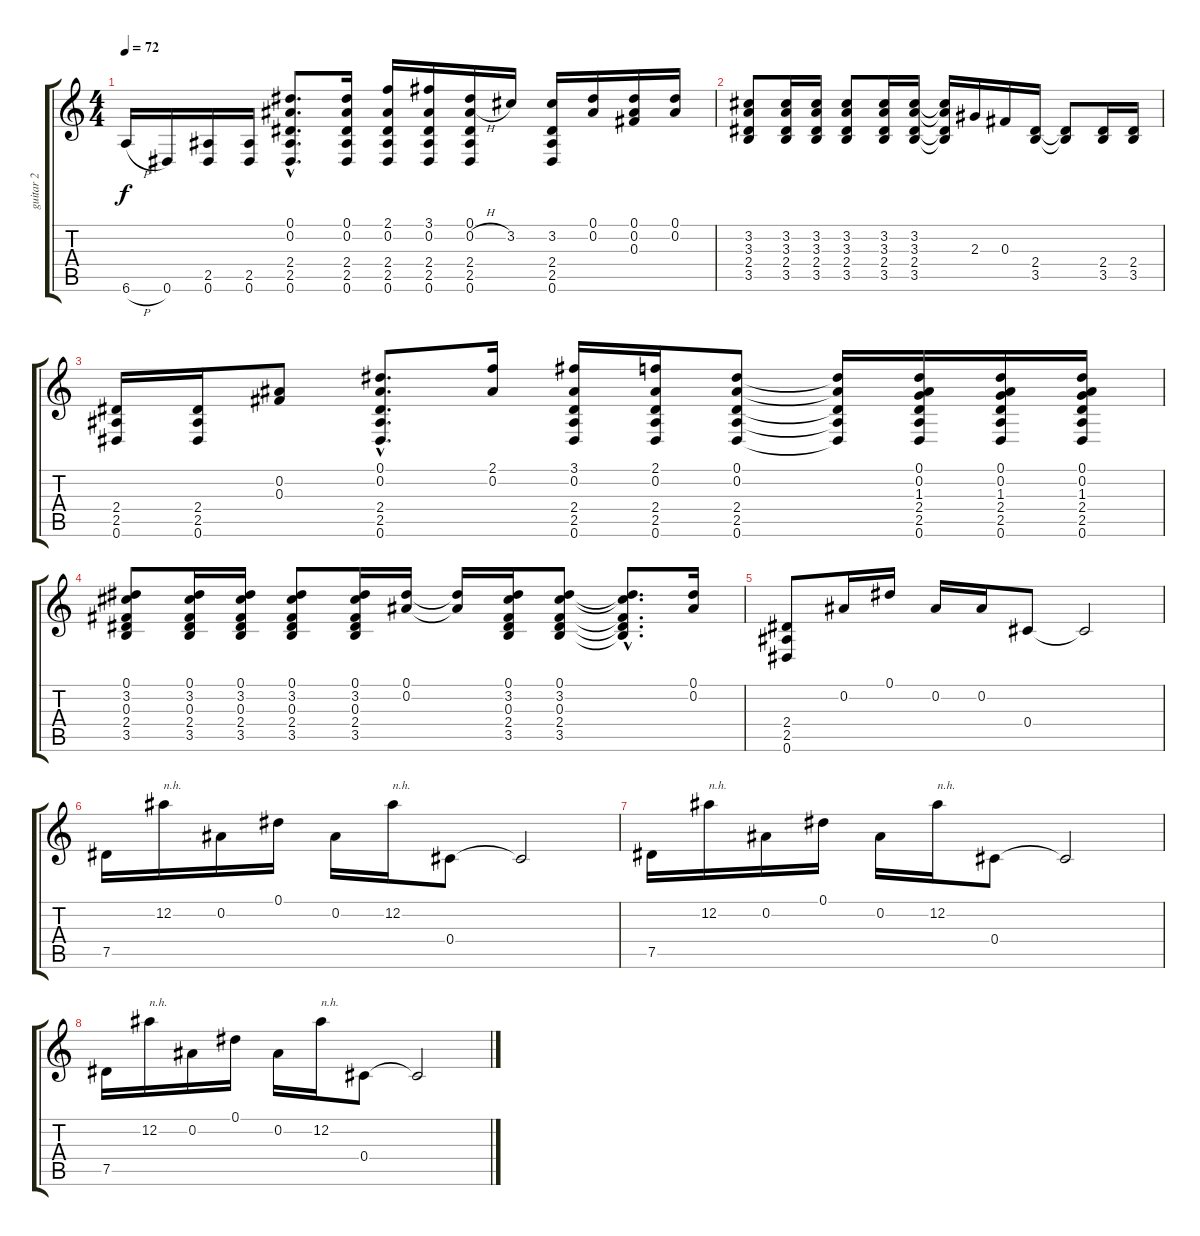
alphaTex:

\track ("guitar 2" "guitar 2") {instrument electricguitarclean}
\staff {score tabs}
\tuning (Eb4 Bb3 Gb3 Db3 Ab2 Eb2) {hide}
\ts (4 4)
\tempo 72
\clef g2
\ks c
6.6{h}.16{dy f} 0.6.16 (2.5 0.6).16 (2.5 0.6).16 (0.1{hac} 0.2{hac} 2.4{hac} 2.5{hac} 0.6{hac}).8{d} (0.1 0.2 2.4 2.5 0.6).16 (2.1 0.2 2.4 2.5 0.6).16 (3.1 0.2 2.4 2.5 0.6).16 (0.1 0.2{h} 2.4 2.5 0.6).16 3.2.16 (3.2 2.4 2.5 0.6).16 (0.1 0.2).16 (0.1 0.2 0.3).16 (0.1 0.2).16 |
(3.2 3.3 2.4 3.5).8 (3.2 3.3 2.4 3.5).16 (3.2 3.3 2.4 3.5).16 (3.2 3.3 2.4 3.5).8 (3.2 3.3 2.4 3.5).16 (3.2 3.3 2.4 3.5).16 (3.2{t} 3.3{t} 2.4{t} 3.5{t}).16 2.3.16 0.3.16 (2.4 3.5).16 (2.4{t} 3.5{t}).8 (2.4 3.5).16 (2.4 3.5).16 |
(2.4 2.5 0.6).16 (2.4 2.5 0.6).16 (0.2 0.3).8 (0.1{hac} 0.2{hac} 2.4{hac} 2.5{hac} 0.6{hac}).8{d} (2.1 0.2).16 (3.1 0.2 2.4 2.5 0.6).16 (2.1 0.2 2.4 2.5 0.6).16 (0.1 0.2 2.4 2.5 0.6).8 (0.1{t} 0.2{t} 2.4{t} 2.5{t} 0.6{t}).16 (0.1 0.2 1.3 2.4 2.5 0.6).16 (0.1 0.2 1.3 2.4 2.5 0.6).16 (0.1 0.2 1.3 2.4 2.5 0.6).16 |
(0.1 3.2 0.3 2.4 3.5).8 (0.1 3.2 0.3 2.4 3.5).16 (0.1 3.2 0.3 2.4 3.5).16 (0.1 3.2 0.3 2.4 3.5).8 (0.1 3.2 0.3 2.4 3.5).16 (0.1 0.2).16 (0.1{t} 0.2{t}).16 (0.1 3.2 0.3 2.4 3.5).16 (0.1 3.2 0.3 2.4 3.5).8 (0.1{hac t} 3.2{hac t} 0.3{hac t} 2.4{hac t} 3.5{hac t}).8{d} (0.1 0.2).16 |
(2.4 2.5 0.6).8 0.2.16 0.1.16 0.2.16 0.2.16 0.4.8 0.4{t}.2 |
7.5.16 12.2.16{txt "n.h."} 0.2.16 0.1.16 0.2.16 12.2.16{txt "n.h."} 0.4.8 0.4{t}.2 |
7.5.16 12.2.16{txt "n.h."} 0.2.16 0.1.16 0.2.16 12.2.16{txt "n.h."} 0.4.8 0.4{t}.2 |
7.5.16 12.2.16{txt "n.h."} 0.2.16 0.1.16 0.2.16 12.2.16{txt "n.h."} 0.4.8 0.4{t}.2
